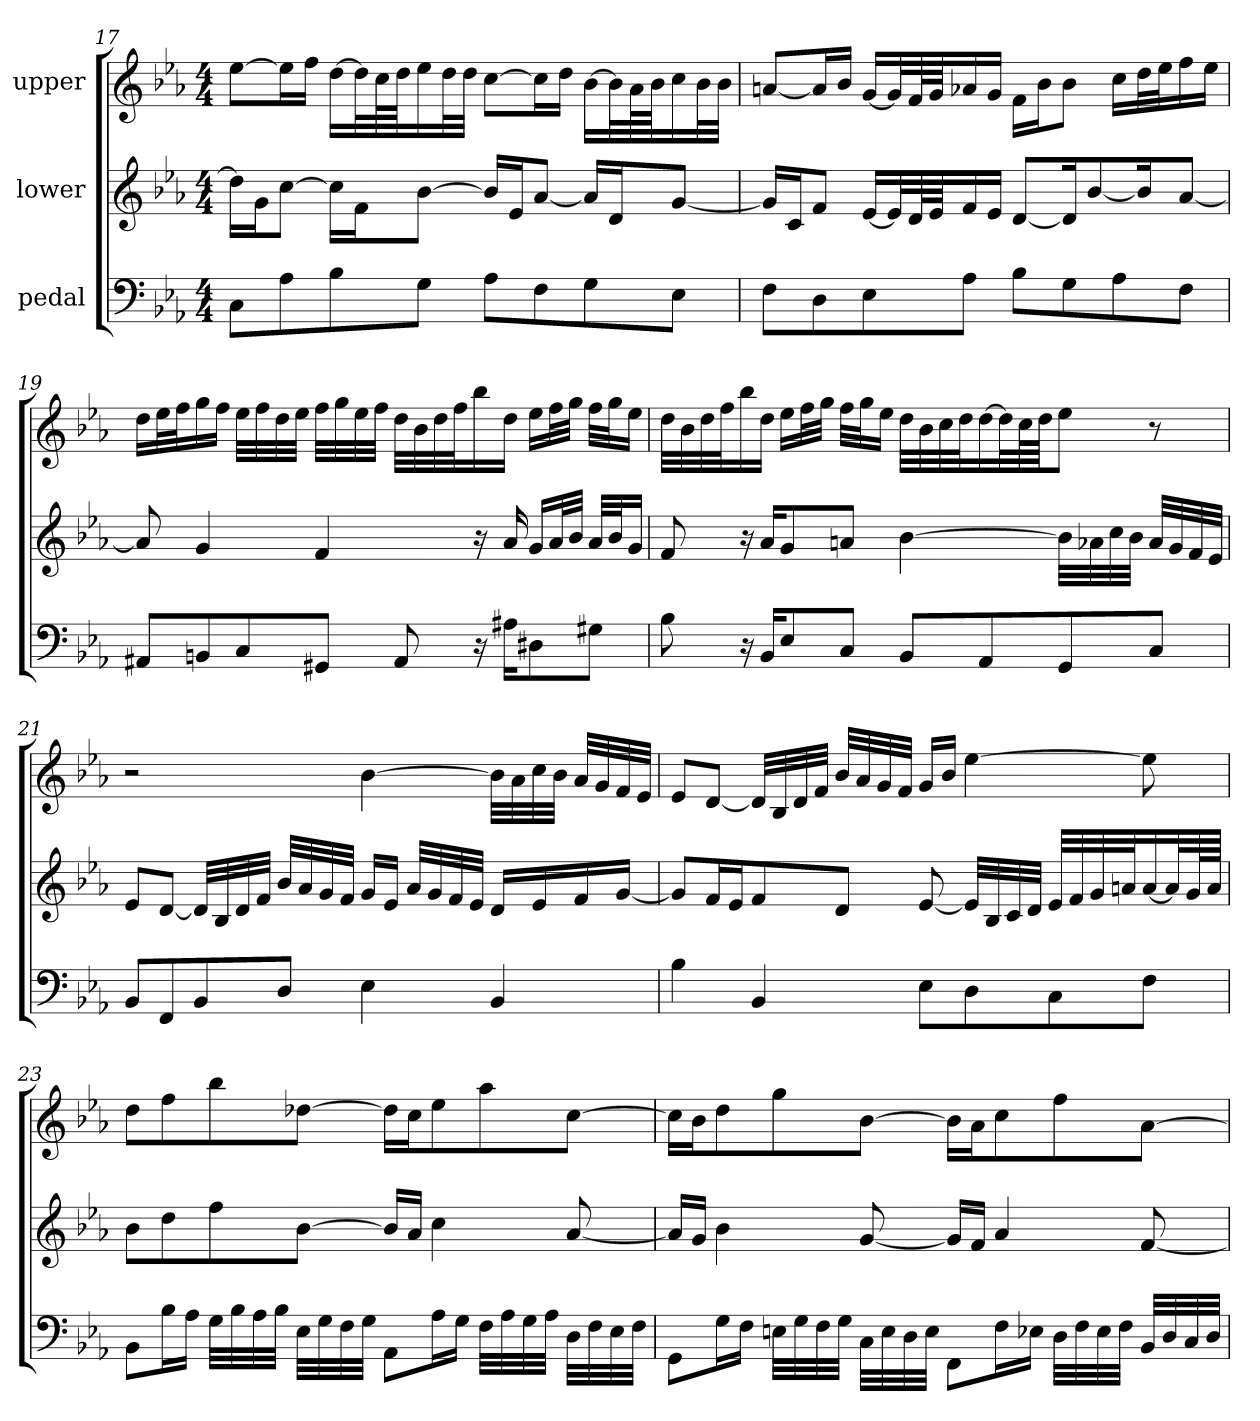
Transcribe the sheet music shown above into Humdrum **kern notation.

**kern	**kern	**kern
*part3	*part2	*part1
*staff3	*staff2	*staff1
*I"pedal	*I"lower	*I"upper
!!LO:LB:g=z
*clefF4	*clefG2	*clefG2
*k[b-e-a-]	*k[b-e-a-]	*k[b-e-a-]
*E-:	*E-:	*E-:
*M4/4	*M4/4	*M4/4
=17	=17	=17
8C\L	16dd\LL]	[8ee-\L
.	16g\J	.
8A-\	[8cc\J	16ee-\L]
.	.	16ff\JJ
8B-\	16cc\LL]	[16dd\LL
.	16f\J	32dd\L]
.	.	64cc\L
.	.	64dd\JJ
8G\J	[8b-\J	16ee-\
.	.	32dd\L
.	.	32dd\JJJ
8A-\L	16b-/LL]	[8cc\L
.	16e-/J	.
8F\	[8a-/J	16cc\L]
.	.	16dd\JJ
8G\	16a-/LL]	[16b-\LL
.	16d/J	32b-\L]
.	.	64a-\L
.	.	64b-\JJ
8E-\J	[8g/J	16cc\
.	.	32b-\L
.	.	32b-\JJJ
=18	=18	=18
8F\L	16g/LL]	[8an/L
.	16c/J	.
8D\	8f/J	16a/L]
.	.	16b-/JJ
8E-\	[16e-/LL	[16g/LL
.	32e-/L]	32g/L]
.	64d/L	64f/L
.	64e-/JJ	64g/JJ
8A-\J	16f/	16a-/
.	16e-/JJ	16g/JJ
8B-\L	[8d/L	16f\LL
.	.	16b-\J
8G\	16d/k]	8b-\J
.	[8b-/	.
8A-\	.	16cc\LL
.	16b-/k]	32dd\L
.	.	32ee-\J
8F\J	[8a-/J	16ff\
.	.	16ee-\JJ
!!LO:PB:g=z
=19	=19	=19
8AA#/L	8a-/]	16dd\LL
.	.	32ee-\L
.	.	32ff\J
8BBn/	4g/	16gg\
.	.	16ff\JJ
8C/	.	32ee-\LLL
.	.	32ff\
.	.	32dd\
.	.	32ee-\JJJ
8GG#/J	4f/	32ff\LLL
.	.	32gg\
.	.	32ee-\
.	.	32ff\JJJ
8AA#/	.	32dd\LLL
.	.	32b-\
.	.	32dd\
.	.	32ff\J
16r	16r	16bb-\
16A#\KL	16a-/	16dd\JJ
8D#\	16g/LL	16ee-\LL
.	32a-/L	32ff\L
.	32b-/JJJ	32gg\JJJ
8G#\J	32a-/LLL	32ff\LLL
.	32b-/J	32gg\J
.	16g/JJ	16ee-\JJ
!!LO:LB:g=z
=20	=20	=20
8B-\	8f/	32dd\LLL
.	.	32b-\
.	.	32dd\
.	.	32ff\J
16r	16r	16bb-\
16BB-/KL	16a-/KL	16dd\JJ
8E-/	8g/	16ee-\LL
.	.	32ff\L
.	.	32gg\JJJ
8C/J	8an/J	32ff\LLL
.	.	32gg\J
.	.	16ee-\JJ
8BB-/L	[4b-\	32dd\LLL
.	.	32b-\
.	.	32cc\
.	.	32dd\J
8AA-/	.	[16dd\
.	.	32dd\L]
.	.	64cc\L
.	.	64dd\JJJ
8GG/	32b-\LLL]	8ee-\J
.	32a-\	.
.	32cc\	.
.	32b-\JJJ	.
8C/J	32a-/LLL	8r
.	32g/	.
.	32f/	.
.	32e-/JJJ	.
!!LO:LB:g=z
=21	=21	=21
8BB-/L	8e-/L	2r
8FF/	[8d/J	.
8BB-/	32d/LLL]	.
.	32B-/	.
.	32d/	.
.	32f/JJJ	.
8D/J	32b-/LLL	.
.	32a-/	.
.	32g/	.
.	32f/JJJ	.
4E-\	16g/LL	[4b-\
.	16e-/JJ	.
.	32a-/LLL	.
.	32g/	.
.	32f/	.
.	32e-/JJJ	.
4BB-/	16d/LL	32b-\LLL]
.	.	32a-\
.	16e-/	32cc\
.	.	32b-\JJJ
.	16f/	32a-/LLL
.	.	32g/
.	[16g/JJ	32f/
.	.	32e-/JJJ
!!LO:LB:g=z
=22	=22	=22
4B-\	8g/L]	8e-/L
.	16f/L	[8d/J
.	16e-/J	.
4BB-/	8f/	32d/LLL]
.	.	32B-/
.	.	32d/
.	.	32f/JJJ
.	8d/J	32b-/LLL
.	.	32a-/
.	.	32g/
.	.	32f/JJJ
8E-\L	[8e-/	16g/LL
.	.	16b-/JJ
8D\	32e-/LLL]	[4ee-\
.	32B-/	.
.	32c/	.
.	32d/JJJ	.
8C\	32e-/LLL	.
.	32f/	.
.	32g/	.
.	32an/J	.
8F\J	[16a/	8ee-\]
.	32a/L]	.
.	64g/L	.
.	64a/JJJJ	.
!!LO:PB:g=z
=23	=23	=23
8BB-\L	8b-\L	8dd\L
16B-\L	8dd\	8ff\
16A-\JJ	.	.
32G\LLL	8ff\	8bb-\
32B-\	.	.
32A-\	.	.
32B-\JJJ	.	.
32E-\LLL	[8b-\J	[8dd-\J
32G\	.	.
32F\	.	.
32G\JJJ	.	.
8AA-\L	16b-/LL]	16dd-\LL]
.	16a-/JJ	16cc\J
16A-\L	4cc\	8ee-\
16G\JJ	.	.
32F\LLL	.	8aa-\
32A-\	.	.
32G\	.	.
32A-\JJJ	.	.
32D\LLL	[8a-/	[8cc\J
32F\	.	.
32E-\	.	.
32F\JJJ	.	.
!!LO:LB:g=z
=24	=24	=24
8GG\L	16a-/LL]	16cc\LL]
.	16g/JJ	16b-\J
16G\L	4b-\	8dd\
16F\JJ	.	.
32En\LLL	.	8gg\
32G\	.	.
32F\	.	.
32G\JJJ	.	.
32C\LLL	[8g/	[8b-\J
32E\	.	.
32D\	.	.
32E\JJJ	.	.
8FF\L	16g/LL]	16b-\LL]
.	16f/JJ	16a-\J
16F\L	4a-/	8cc\
16E-\JJ	.	.
32D\LLL	.	8ff\
32F\	.	.
32E-\	.	.
32F\JJJ	.	.
32BB-/LLL	[8f/	[8a-\J
32D/	.	.
32C/	.	.
32D/JJJ	.	.
=	=	=
*-	*-	*-
